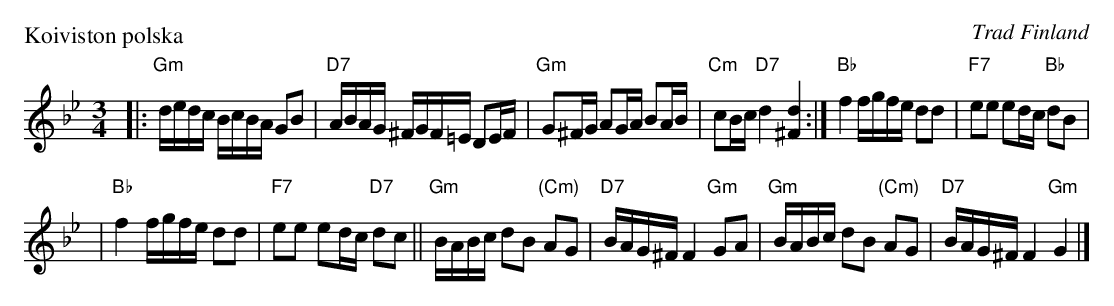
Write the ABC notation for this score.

X:1
P: Koiviston polska
O: Trad Finland
M: 3/4
L: 1/16
K: Gm
|:"Gm"dedc BcBA G2B2 \
| "D7"ABAG ^FGF=E D2EF \
| "Gm"G2^FG A2GA B2AB \
| "Cm"c2Bc "D7"d4 [d4^F4] \
:|"Bb"f4 fgfe d2d2 \
| "F7"e2e2 e2dc "Bb"d2B2 |
| "Bb"f4 fgfe d2d2 \
| "F7"e2e2 e2dc "D7"d2c2 \
||"Gm"BABc d2B2 "(Cm)"A2G2 \
| "D7"BAG^F F4 "Gm"G2A2 \
| "Gm"BABc d2B2 "(Cm)"A2G2 \
| "D7"BAG^F F4 "Gm"G4 |]
